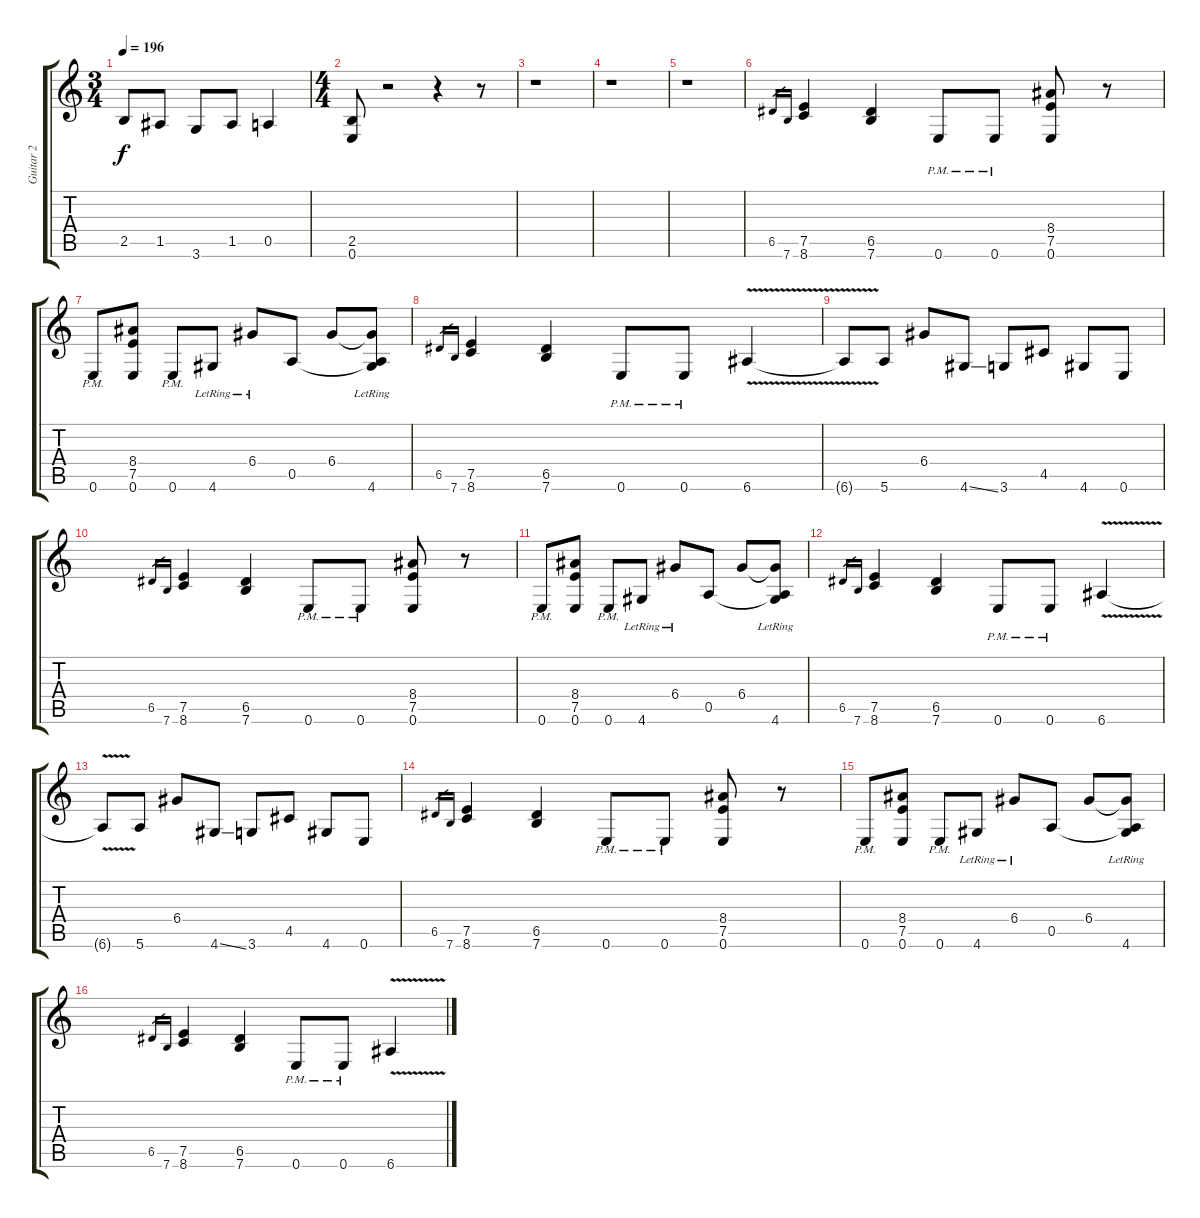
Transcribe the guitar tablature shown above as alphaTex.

\track ("Guitar 2" "Guitar 2") {instrument distortionguitar}
\staff {score tabs}
\tuning (E4 B3 G3 D3 A2 E2) {hide}
\ts (3 4)
\tempo 196
\clef g2
\ks c
2.5.8{dy f} 1.5.8 3.6.8 1.5.8 0.5.4 |
\ts (4 4)
(2.5 0.6).8 r.2 r.4 r.8 |
r.1 |
r.1 |
r.1 |
6.5.16{gr} 7.6.16{gr} (7.5 8.6).4 (6.5 7.6).4 0.6{pm}.8 0.6{pm}.8 (8.4 7.5 0.6).8 r.8 |
0.6{pm}.8 (8.4 7.5 0.6).8 0.6{pm}.8 4.6{lr}.8 6.4{lr}.8 0.5.8 6.4.8 (6.4{t} 0.5{t} 4.6{lr}).8 |
6.5.16{gr} 7.6.16{gr} (7.5 8.6).4 (6.5 7.6).4 0.6{pm}.8 0.6{pm}.8 6.6{v}.4 |
6.6{t}.8 5.6.8 6.4.8 4.6{ss}.8 3.6.8 4.5.8 4.6.8 0.6.8 |
6.5.16{gr} 7.6.16{gr} (7.5 8.6).4 (6.5 7.6).4 0.6{pm}.8 0.6{pm}.8 (8.4 7.5 0.6).8 r.8 |
0.6{pm}.8 (8.4 7.5 0.6).8 0.6{pm}.8 4.6{lr}.8 6.4{lr}.8 0.5.8 6.4.8 (6.4{t} 0.5{t} 4.6{lr}).8 |
6.5.16{gr} 7.6.16{gr} (7.5 8.6).4 (6.5 7.6).4 0.6{pm}.8 0.6{pm}.8 6.6{v}.4 |
6.6{t}.8 5.6.8 6.4.8 4.6{ss}.8 3.6.8 4.5.8 4.6.8 0.6.8 |
6.5.16{gr} 7.6.16{gr} (7.5 8.6).4 (6.5 7.6).4 0.6{pm}.8 0.6{pm}.8 (8.4 7.5 0.6).8 r.8 |
0.6{pm}.8 (8.4 7.5 0.6).8 0.6{pm}.8 4.6{lr}.8 6.4{lr}.8 0.5.8 6.4.8 (6.4{t} 0.5{t} 4.6{lr}).8 |
6.5.16{gr} 7.6.16{gr} (7.5 8.6).4 (6.5 7.6).4 0.6{pm}.8 0.6{pm}.8 6.6{v}.4
